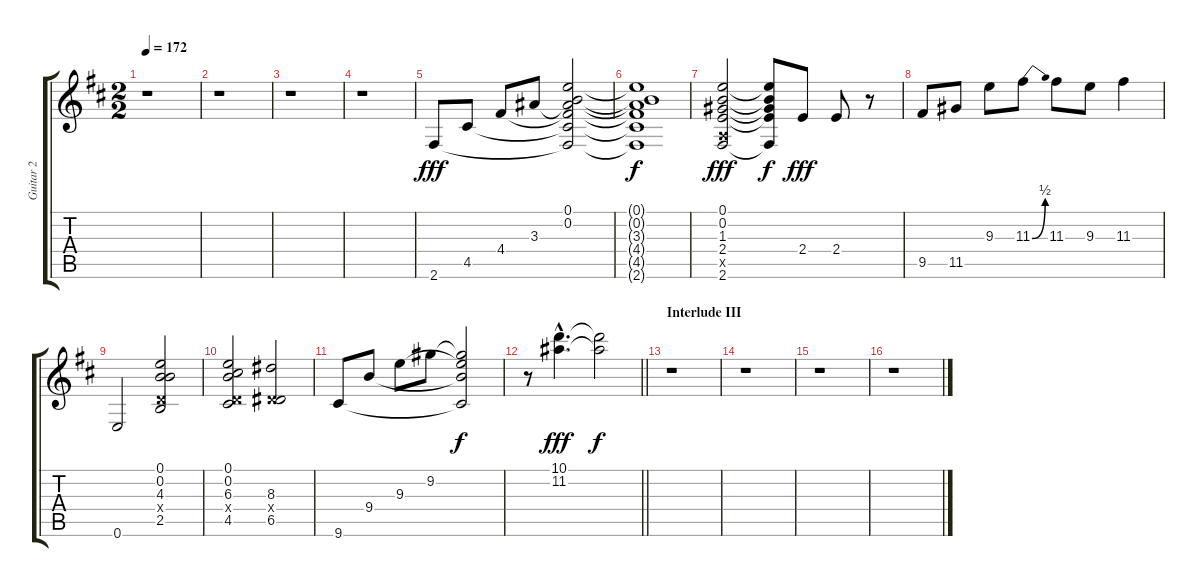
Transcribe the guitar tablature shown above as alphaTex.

\track ("Guitar 2" "Guitar 2") {instrument overdrivenguitar}
\staff {score tabs}
\tuning (E4 B3 G3 D3 A2 E2) {hide}
\ts (2 2)
\tempo 172
\clef g2
\ks d
r.1{dy fff} |
r.1 |
r.1 |
r.1 |
2.6.8 4.5.8 4.4.8 3.3.8 (0.1 0.2 3.3{t} 4.4{t} 4.5{t} 2.6{t}).2 |
(0.1{t} 0.2{t} 3.3{t} 4.4{t} 4.5{t} 2.6{t}).1{dy f} |
(0.1 0.2 1.3 2.4 0.5{x} 2.6).2{dy fff} (0.1{t} 0.2{t} 1.3{t} 2.4{t} 2.6{t}).8{dy f} 2.4.8{dy fff} 2.4.8 r.8 |
9.5.8 11.5.8 9.3.8 11.3{be (bend 0 0 60 2)}.8 11.3.8 9.3.8 11.3.4 |
0.6.2 (0.1 0.2 4.3 0.4{x} 2.5).2 |
(0.1 0.2 6.3 0.4{x} 4.5).2 (8.3 0.4{x} 6.5).2 |
9.6.8 9.4.8 9.3.8 9.2.8 (9.2{t} 9.3{t} 9.4{t} 9.6{t}).2{dy f} |
\barLineRight lightlight
r.8 (10.1{hac} 11.2{hac}).4{d dy fff} (10.1{t} 11.2{t}).2{dy f} |
\section ("" "Interlude III")
r.1 |
r.1 |
r.1 |
r.1
